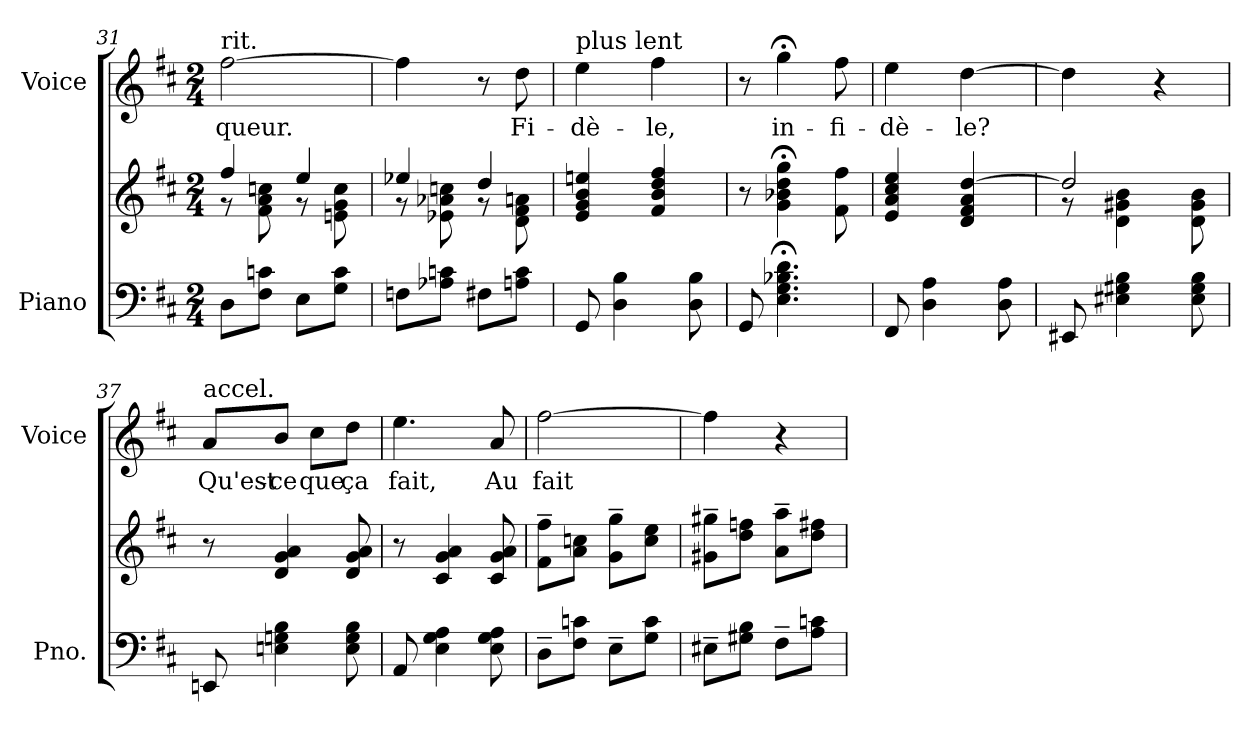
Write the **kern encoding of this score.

**kern	**kern	**kern	**text
*part2	*part2	*part1	*part1
*staff3	*staff2	*staff1	*staff1
*I"Piano	*	*I"Voice	*
*I'Pno.	*	*I'Voice	*
!!LO:LB:g=z
*clefF4	*clefG2	*clefG2	*
*k[f#c#]	*k[f#c#]	*k[f#c#]	*
*D:	*D:	*D:	*
*M2/4	*M2/4	*M2/4	*
=31	=31	=31	=31
*	*^	*	*
!	!	!	!LO:TX:t=rit.	!
!	!	!	!	!LO:LY:b:color=#000000
8Di\L	4ff#i/	8r	[>2ff#i\	-queur.
8F#i\ 8cniJ	.	8f#i\ 8ai 8ccni	.	.
8Ei\L	4eei/	8r	.	.
8Gi\ 8ciJ	.	8eni\ 8gi 8cci	.	.
=32	=32	=32	=32	=32
8Fni\L	4ee-Xi/	8r	4ff#i\]	.
8A-Xi\ 8cniJ	.	8e-Xi\ 8a-Xi 8ccni	.	.
8F#Xi\L	4ddi/	8r	8r	.
!	!	!	!	!LO:LY:b:color=#000000
8Ani\ 8ciJ	.	8di\ 8f#i 8ani	8ddi\	Fi-
*	*v	*v	*	*
=33	=33	=33	=33
*	*MM60	*MM60	*
*	*^	*	*
!	!	!	!LO:TX:a:t=plus lent	!
!	!LO:TX:b:t=plus lent	!	!	!
!	!	!	!	!LO:LY:b:color=#000000
*	*v	*v	*	*
8GGi/	4ei/ 4gi 4bi 4eeni	4eei\	-dè-
4Di\ 4Bi	.	.	.
!	!	!	!LO:LY:b:color=#000000
.	4f#i/ 4bi 4ddi 4ff#i	4ff#i\	-le,
8Di\ 8Bi	.	.	.
=34	=34	=34	=34
8GGi/	8r	8r	.
!	!	!	!LO:LY:b:color=#000000
4.Ei\; 4.Gi; 4.B-Xi; 4.di;	4gi\; 4b-Xi; 4ddi; 4ggi;	4gg;i\	in-
!	!	!	!LO:LY:b:color=#000000
.	8f#i\ 8ff#i	8ff#i\	-fi-
=35	=35	=35	=35
!	!	!	!LO:LY:b:color=#000000
8FF#i/	4ei/ 4ai 4cc#i 4eei	4eei\	-dè-
4Di\ 4Ai	.	.	.
!	!	!	!LO:LY:b:color=#000000
.	4di/ 4f#i 4ai [>4ddi	[>4ddi\	-le?
8Di\ 8Ai	.	.	.
=36	=36	=36	=36
*	*^	*	*
8EE#Xi/	2ddi/]	8r	4ddi\]	.
4E#Xi\ 4G#Xi 4Bi	.	4di\ 4g#Xi 4bi	.	.
.	.	.	4r	.
8E#i\ 8G#i 8Bi	.	8di\ 8g#i 8bi	.	.
*	*v	*v	*	*
!!LO:PB:g=z
=37	=37	=37	=37
*	*^	*	*
!	!	!	!LO:TX:t=accel.	!
!	!	!	!	!LO:LY:b:color=#000000
*	*v	*v	*	*
8EEni/	8r	8ai/L	Qu'est-
!	!	!	!LO:LY:b:color=#000000
4Eni\ 4Gni 4Bi	4di/ 4gi 4ai	8bi/J	-ce
!	!	!	!LO:LY:b:color=#000000
.	.	8cc#i\L	que
!	!	!	!LO:LY:b:color=#000000
8Ei\ 8Gi 8Bi	8di/ 8gi 8ai	8ddi\J	ça
=38	=38	=38	=38
!	!	!	!LO:LY:b:color=#000000
8AAi/	8r	4.eei\	fait,
4Ei\ 4Gi 4Ai	4c#i/ 4gi 4ai	.	.
!	!	!	!LO:LY:b:color=#000000
8Ei\ 8Gi 8Ai	8c#i/ 8gi 8ai	8ai/	Au
=39	=39	=39	=39
!	!	!	!LO:LY:b:color=#000000
8D~i\L	8f#i\~ 8ff#i~L	[>2ff#i\	fait
8F#i\ 8cniJ	8ai\ 8ccniJ	.	.
8E~i\L	8gi\~ 8ggi~L	.	.
8Gi\ 8ciJ	8cci\ 8eeiJ	.	.
=40	=40	=40	=40
8E#X~i\L	8g#Xi\~ 8gg#Xi~L	4ff#i\]	.
8G#Xi\ 8BiJ	8ddi\ 8ffniJ	.	.
8F#~i\L	8ai\~ 8aai~L	4r	.
8Ai\ 8cniJ	8ddi\ 8ff#XiJ	.	.
=	=	=	=
*-	*-	*-	*-
